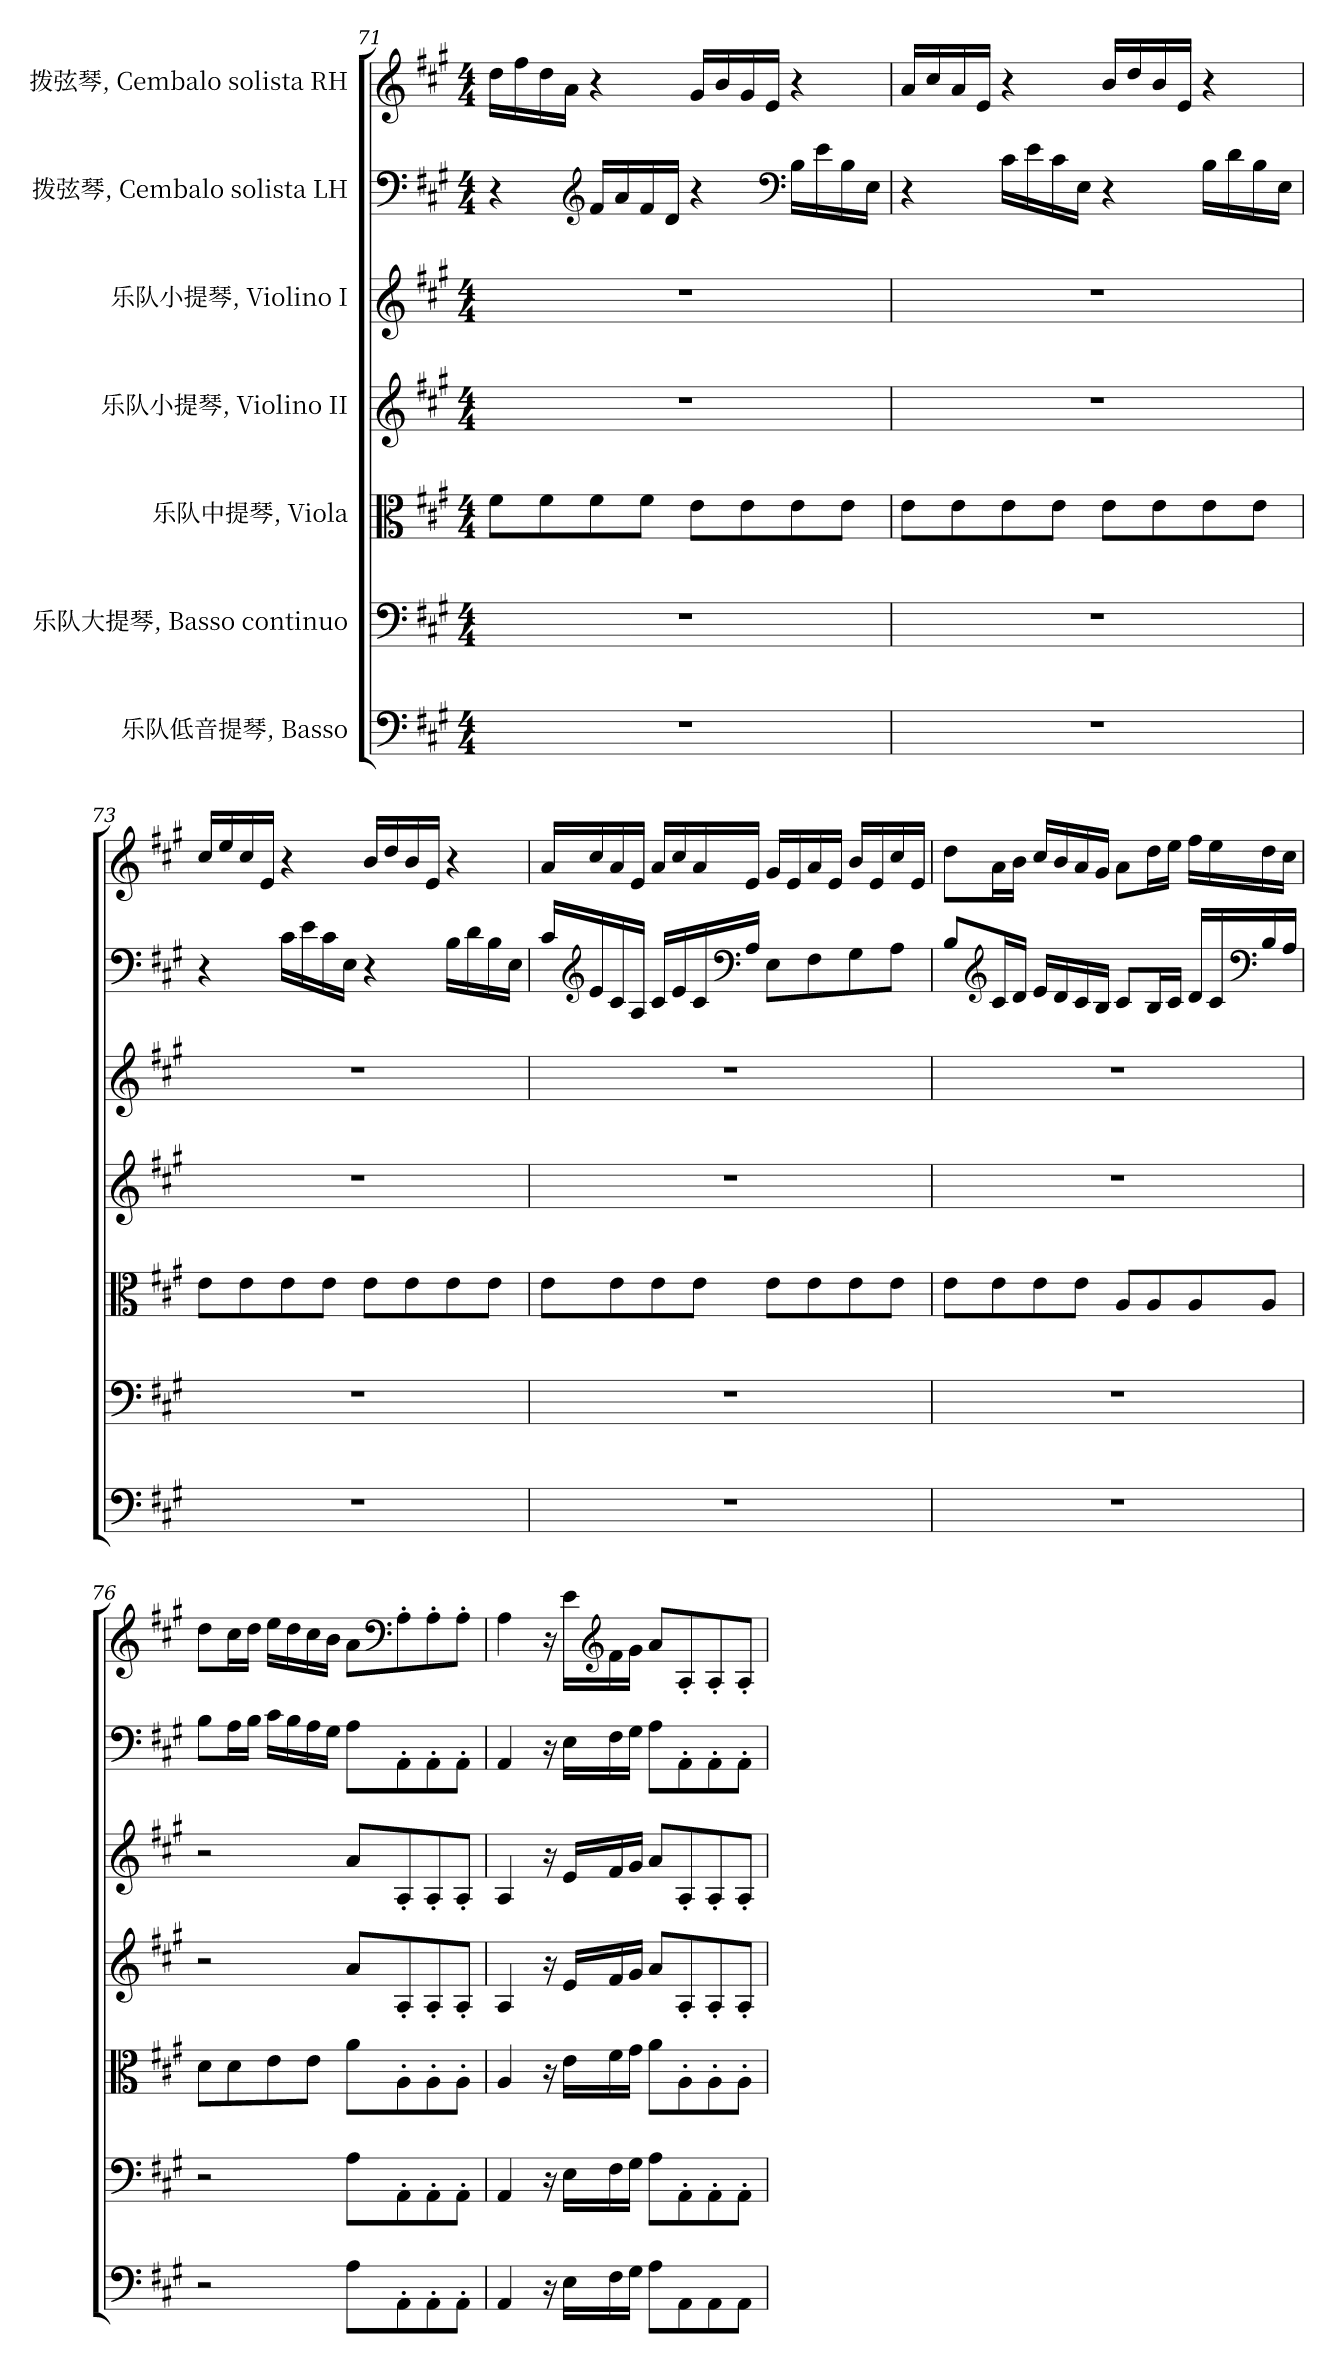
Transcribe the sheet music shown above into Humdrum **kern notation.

**kern	**kern	**kern	**kern	**kern	**kern	**kern
*part7	*part6	*part5	*part4	*part3	*part2	*part1
*staff7	*staff6	*staff5	*staff4	*staff3	*staff2	*staff1
*I"乐队低音提琴, Basso	*I"乐队大提琴, Basso continuo	*I"乐队中提琴, Viola	*I"乐队小提琴, Violino II	*I"乐队小提琴, Violino I	*I"拨弦琴, Cembalo solista LH	*I"拨弦琴, Cembalo solista RH
*clefF4	*clefF4	*clefC3	*clefG2	*clefG2	*clefF4	*clefG2
*ITrd7c12	*	*	*	*	*	*
*k[f#c#g#]	*k[f#c#g#]	*k[f#c#g#]	*k[f#c#g#]	*k[f#c#g#]	*k[f#c#g#]	*k[f#c#g#]
*M4/4	*M4/4	*M4/4	*M4/4	*M4/4	*M4/4	*M4/4
=71	=71	=71	=71	=71	=71	=71
1r	1r	8f#\L	1r	1r	4r	16dd\LL
.	.	.	.	.	.	16ff#\
.	.	8f#\	.	.	.	16dd\
.	.	.	.	.	.	16a\JJ
*	*	*	*	*	*clefG2	*
.	.	8f#\	.	.	16f#/LL	4r
.	.	.	.	.	16a/	.
.	.	8f#\J	.	.	16f#/	.
.	.	.	.	.	16d/JJ	.
.	.	8e\L	.	.	4r	16g#/LL
.	.	.	.	.	.	16b/
.	.	8e\	.	.	.	16g#/
.	.	.	.	.	.	16e/JJ
*	*	*	*	*	*clefF4	*
.	.	8e\	.	.	16B\LL	4r
.	.	.	.	.	16e\	.
.	.	8e\J	.	.	16B\	.
.	.	.	.	.	16E\JJ	.
!!LO:PB:g=z
=72	=72	=72	=72	=72	=72	=72
1r	1r	8e\L	1r	1r	4r	16a/LL
.	.	.	.	.	.	16cc#/
.	.	8e\	.	.	.	16a/
.	.	.	.	.	.	16e/JJ
.	.	8e\	.	.	16c#\LL	4r
.	.	.	.	.	16e\	.
.	.	8e\J	.	.	16c#\	.
.	.	.	.	.	16E\JJ	.
.	.	8e\L	.	.	4r	16b/LL
.	.	.	.	.	.	16dd/
.	.	8e\	.	.	.	16b/
.	.	.	.	.	.	16e/JJ
.	.	8e\	.	.	16B\LL	4r
.	.	.	.	.	16d\	.
.	.	8e\J	.	.	16B\	.
.	.	.	.	.	16E\JJ	.
=73	=73	=73	=73	=73	=73	=73
1r	1r	8e\L	1r	1r	4r	16cc#/LL
.	.	.	.	.	.	16ee/
.	.	8e\	.	.	.	16cc#/
.	.	.	.	.	.	16e/JJ
.	.	8e\	.	.	16c#\LL	4r
.	.	.	.	.	16e\	.
.	.	8e\J	.	.	16c#\	.
.	.	.	.	.	16E\JJ	.
.	.	8e\L	.	.	4r	16b/LL
.	.	.	.	.	.	16dd/
.	.	8e\	.	.	.	16b/
.	.	.	.	.	.	16e/JJ
.	.	8e\	.	.	16B\LL	4r
.	.	.	.	.	16d\	.
.	.	8e\J	.	.	16B\	.
.	.	.	.	.	16E\JJ	.
!!LO:PB:g=z
=74	=74	=74	=74	=74	=74	=74
1r	1r	8e\L	1r	1r	16c#/LL	16a/LL
*	*	*	*	*	*clefG2	*
.	.	.	.	.	16e/	16cc#/
.	.	8e\	.	.	16c#/	16a/
.	.	.	.	.	16A/JJ	16e/JJ
.	.	8e\	.	.	16c#/LL	16a/LL
.	.	.	.	.	16e/	16cc#/
.	.	8e\J	.	.	16c#/	16a/
*	*	*	*	*	*clefF4	*
.	.	.	.	.	16A/JJ	16e/JJ
.	.	8e\L	.	.	8E\L	16g#/LL
.	.	.	.	.	.	16e/
.	.	8e\	.	.	8F#\	16a/
.	.	.	.	.	.	16e/JJ
.	.	8e\	.	.	8G#\	16b/LL
.	.	.	.	.	.	16e/
.	.	8e\J	.	.	8A\J	16cc#/
.	.	.	.	.	.	16e/JJ
=75	=75	=75	=75	=75	=75	=75
1r	1r	8e\L	1r	1r	8B/L	8dd\L
*	*	*	*	*	*clefG2	*
.	.	8e\	.	.	16c#/L	16a\L
.	.	.	.	.	16d/JJ	16b\JJ
.	.	8e\	.	.	16e/LL	16cc#/LL
.	.	.	.	.	16d/	16b/
.	.	8e\J	.	.	16c#/	16a/
.	.	.	.	.	16B/JJ	16g#/JJ
.	.	8A/L	.	.	8c#/L	8a\L
.	.	8A/	.	.	16B/L	16dd\L
.	.	.	.	.	16c#/JJ	16ee\JJ
.	.	8A/	.	.	16d/LL	16ff#\LL
.	.	.	.	.	16c#/	16ee\
*	*	*	*	*	*clefF4	*
.	.	8A/J	.	.	16B/	16dd\
.	.	.	.	.	16A/JJ	16cc#\JJ
!!LO:PB:g=z
=76	=76	=76	=76	=76	=76	=76
2r	2r	8d\L	2r	2r	8B\L	8dd\L
.	.	8d\	.	.	16A\L	16cc#\L
.	.	.	.	.	16B\JJ	16dd\JJ
.	.	8e\	.	.	16c#\LL	16ee\LL
.	.	.	.	.	16B\	16dd\
.	.	8e\J	.	.	16A\	16cc#\
.	.	.	.	.	16G#\JJ	16b\JJ
8AA\L	8A\L	8a\L	8a/L	8a/L	8A\L	8a\L
*	*	*	*	*	*	*clefF4
8AAA'\	8AA'\	8A'\	8A'/	8A'/	8AA'\	8A'\
8AAA'\	8AA'\	8A'\	8A'/	8A'/	8AA'\	8A'\
8AAA'\J	8AA'\J	8A'\J	8A'/J	8A'/J	8AA'\J	8A'\J
=77	=77	=77	=77	=77	=77	=77
4AAA/	4AA/	4A/	4A/	4A/	4AA/	4A\
16r	16r	16r	16r	16r	16r	16r
16EE\LL	16E\LL	16e\LL	16e/LL	16e/LL	16E\LL	16e\LL
*	*	*	*	*	*	*clefG2
16FF#\	16F#\	16f#\	16f#/	16f#/	16F#\	16f#\
16GG#\JJ	16G#\JJ	16g#\JJ	16g#/JJ	16g#/JJ	16G#\JJ	16g#\JJ
8AA\L	8A\L	8a\L	8a/L	8a/L	8A\L	8a/L
8AAA\	8AA'\	8A'\	8A'/	8A'/	8AA'\	8A'/
8AAA\	8AA'\	8A'\	8A'/	8A'/	8AA'\	8A'/
8AAA\J	8AA'\J	8A'\J	8A'/J	8A'/J	8AA'\J	8A'/J
=	=	=	=	=	=	=
*-	*-	*-	*-	*-	*-	*-
